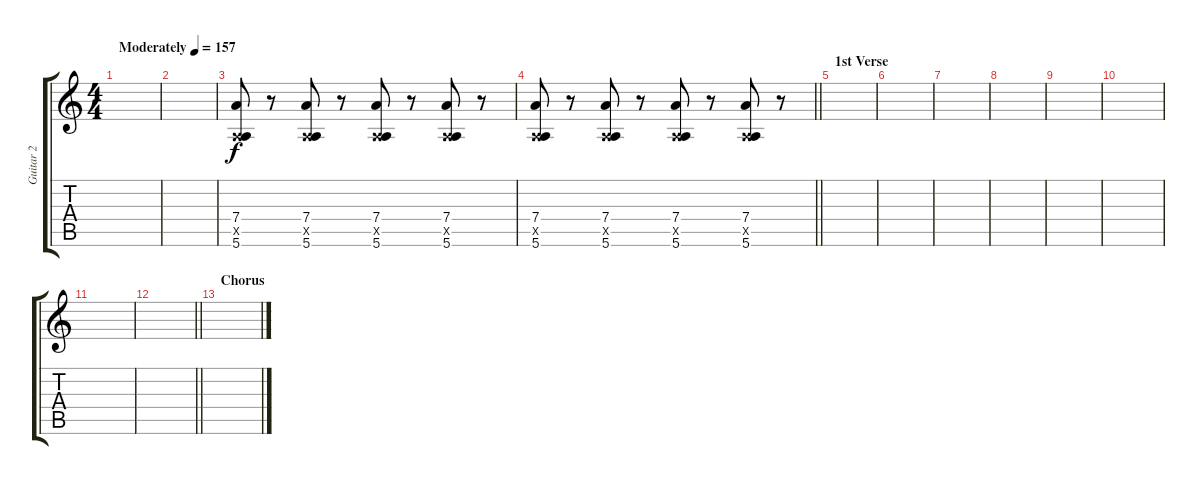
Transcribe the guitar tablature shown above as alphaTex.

\track ("Guitar 2" "Guitar 2") {instrument overdrivenguitar}
\staff {score tabs}
\tuning (E4 B3 G3 D3 A2 E2) {hide}
\ts (4 4)
\tempo (157 "Moderately")
\clef g2
\ks c
|
|
(7.4 0.5{x} 5.6).8 r.8 (7.4 0.5{x} 5.6).8 r.8 (7.4 0.5{x} 5.6).8 r.8 (7.4 0.5{x} 5.6).8 r.8 |
\barLineRight lightlight
(7.4 0.5{x} 5.6).8 r.8 (7.4 0.5{x} 5.6).8 r.8 (7.4 0.5{x} 5.6).8 r.8 (7.4 0.5{x} 5.6).8 r.8 |
\section ("" "1st Verse")
|
|
|
|
|
|
|
\barLineRight lightlight
|
\section ("" "Chorus")
